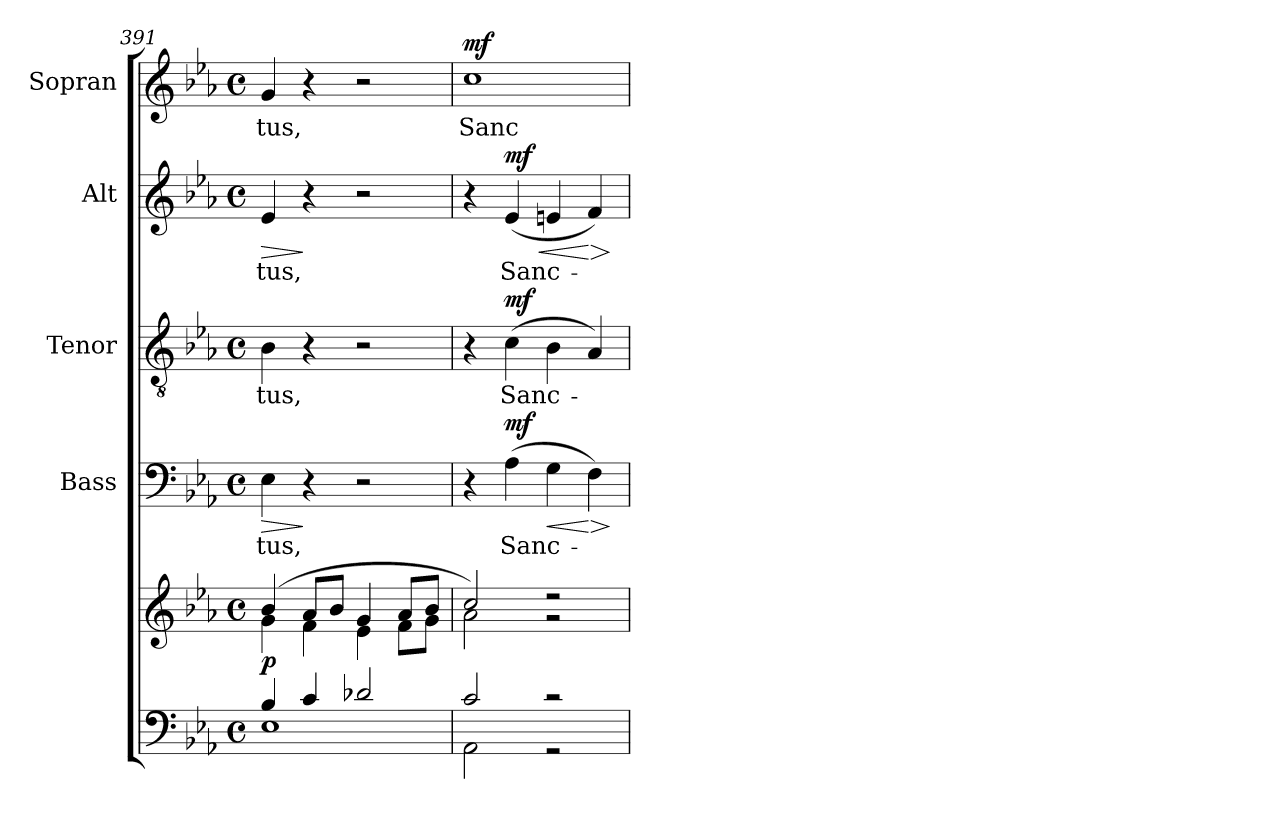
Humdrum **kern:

**kern	**kern	**dynam	**kern	**text	**dynam	**kern	**text	**dynam	**kern	**text	**dynam	**kern	**text	**dynam
*part5	*part5	*part5	*part4	*part4	*part4	*part3	*part3	*part3	*part2	*part2	*part2	*part1	*part1	*part1
*staff6	*staff5	*staff5/6	*staff4	*staff4	*staff4	*staff3	*staff3	*staff3	*staff2	*staff2	*staff2	*staff1	*staff1	*staff1
*	*	*	*I"Bass	*	*	*I"Tenor	*	*	*I"Alt	*	*	*I"Sopran	*	*
*	*	*	*I'B.	*	*	*I'T.	*	*	*I'A.	*	*	*I'S.	*	*
*clefF4	*clefG2	*	*clefF4	*	*	*clefGv2	*	*	*clefG2	*	*	*clefG2	*	*
*k[b-e-a-]	*k[b-e-a-]	*	*k[b-e-a-]	*	*	*k[b-e-a-]	*	*	*k[b-e-a-]	*	*	*k[b-e-a-]	*	*
*E-:	*E-:	*	*E-:	*	*	*E-:	*	*	*E-:	*	*	*E-:	*	*
*M4/4	*M4/4	*	*M4/4	*	*	*M4/4	*	*	*M4/4	*	*	*M4/4	*	*
*met(c)	*met(c)	*	*met(c)	*	*	*met(c)	*	*	*met(c)	*	*	*met(c)	*	*
=391	=391	=391	=391	=391	=391	=391	=391	=391	=391	=391	=391	=391	=391	=391
*^	*^	*	*	*	*	*	*	*	*	*	*	*	*	*
!	!	!	!	!LO:DY:b	!	!LO:LY:b	!LO:HP:b	!	!LO:LY:b	!	!	!LO:LY:b	!LO:HP:b	!	!LO:LY:b	!
4B-/	1E-	(4b-/	4g\	p	4E-\	-tus,	>	4B-\	-tus,	.	4e-/	-tus,	>	4g/	-tus,	.
4c/	.	8a-/L	4f\	.	4r	.	]	4r	.	.	4r	.	]	4r	.	.
.	.	8b-/J	.	.	.	.	.	.	.	.	.	.	.	.	.	.
2d-X/	.	4g/	4e-\	.	2r	.	.	2r	.	.	2r	.	.	2r	.	.
.	.	8a-/L	8f\L	.	.	.	.	.	.	.	.	.	.	.	.	.
.	.	8b-/J	8g\J	.	.	.	.	.	.	.	.	.	.	.	.	.
=392	=392	=392	=392	=392	=392	=392	=392	=392	=392	=392	=392	=392	=392	=392	=392	=392
!	!	!	!	!	!	!	!	!	!	!	!	!	!	!	!LO:LY:b	!LO:DY:a
2c/	2AA-\	2cc/)	2a-\	.	4r	.	.	4r	.	.	4r	.	.	1cc	Sanc-	mf
!	!	!	!	!	!	!LO:LY:b	!LO:DY:a	!	!LO:LY:b	!LO:DY:a	!	!LO:LY:b	!LO:HP:b	!	!	!
!	!	!	!	!	!	!	!	!	!	!	!	!	!LO:DY:n=1:a	!	!	!
.	.	.	.	.	(>4A-\	Sanc-	mf	(>4c\	Sanc-	mf	(<4e-/	Sanc-	< mf	.	.	.
!	!	!	!	!	!	!	!LO:HP:b	!	!	!	!	!	!	!	!	!
2r	2r	2r	2r	.	4G\	.	<	4B-\	.	.	4en/	.	.	.	.	.
!	!	!	!	!	!	!	!LO:HP:n=1:b	!	!	!	!	!	!LO:HP:n=1:b	!	!	!
.	.	.	.	.	4F\)	.	[ >	4A-/)	.	.	4f/)	.	[ >	.	.	.
*v	*v	*	*	*	*	*	*	*	*	*	*	*	*	*	*	*
*	*v	*v	*	*	*	*	*	*	*	*	*	*	*	*	*
.	.	.	.	.	]	.	.	.	.	.	]	.	.	.
=	=	=	=	=	=	=	=	=	=	=	=	=	=	=
*-	*-	*-	*-	*-	*-	*-	*-	*-	*-	*-	*-	*-	*-	*-
